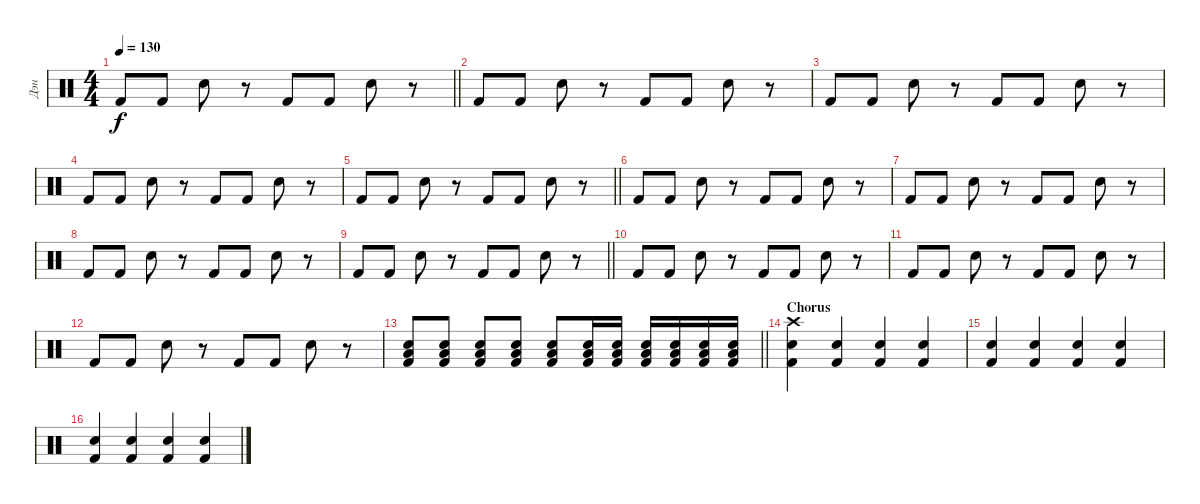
\track ("Дэн" "Дэн") {instrument percussion}
\staff {score}
\articulation defaults
\ts (4 4)
\tempo 130
\clef neutral
\barLineRight lightlight
\ks c "Kick (hit) 2".8{dy f} "Kick (hit) 2".8 "Snare (hit) 2".8
r.8 "Kick (hit) 2".8 "Kick (hit) 2".8 "Snare (hit) 2".8 r.8 |
"Kick (hit) 2".8 "Kick (hit) 2".8 "Snare (hit) 2".8 r.8 "Kick (hit) 2".8 "Kick (hit) 2".8 "Snare (hit) 2".8 r.8 |
"Kick (hit) 2".8 "Kick (hit) 2".8 "Snare (hit) 2".8 r.8 "Kick (hit) 2".8 "Kick (hit) 2".8 "Snare (hit) 2".8 r.8 |
"Kick (hit) 2".8 "Kick (hit) 2".8 "Snare (hit) 2".8 r.8 "Kick (hit) 2".8 "Kick (hit) 2".8 "Snare (hit) 2".8 r.8 |
\barLineRight lightlight "Kick (hit) 2".8 "Kick (hit) 2".8 "Snare (hit) 2".8
r.8 "Kick (hit) 2".8 "Kick (hit) 2".8 "Snare (hit) 2".8 r.8 |
"Kick (hit) 2".8 "Kick (hit) 2".8 "Snare (hit) 2".8 r.8 "Kick (hit) 2".8 "Kick (hit) 2".8 "Snare (hit) 2".8 r.8 |
"Kick (hit) 2".8 "Kick (hit) 2".8 "Snare (hit) 2".8 r.8 "Kick (hit) 2".8 "Kick (hit) 2".8 "Snare (hit) 2".8 r.8 |
"Kick (hit) 2".8 "Kick (hit) 2".8 "Snare (hit) 2".8 r.8 "Kick (hit) 2".8 "Kick (hit) 2".8 "Snare (hit) 2".8 r.8 |
\barLineRight lightlight "Kick (hit) 2".8 "Kick (hit) 2".8 "Snare (hit) 2".8
r.8 "Kick (hit) 2".8 "Kick (hit) 2".8 "Snare (hit) 2".8 r.8 |
"Kick (hit) 2".8 "Kick (hit) 2".8 "Snare (hit) 2".8 r.8 "Kick (hit) 2".8 "Kick (hit) 2".8 "Snare (hit) 2".8 r.8 |
"Kick (hit) 2".8 "Kick (hit) 2".8 "Snare (hit) 2".8 r.8 "Kick (hit) 2".8 "Kick (hit) 2".8 "Snare (hit) 2".8 r.8 |
"Kick (hit) 2".8 "Kick (hit) 2".8 "Snare (hit) 2".8 r.8 "Kick (hit) 2".8 "Kick (hit) 2".8 "Snare (hit) 2".8 r.8 |
\barLineRight lightlight
("Snare (hit) 2" "Low Tom (hit)" "Kick (hit) 2").8 ("Snare (hit) 2" "Low Tom (hit)" "Kick (hit) 2").8 ("Snare (hit) 2" "Low Tom (hit)" "Kick (hit) 2").8 ("Snare (hit) 2" "Low Tom (hit)" "Kick (hit) 2").8 ("Snare (hit) 2" "Low Tom (hit)" "Kick (hit) 2").8 ("Snare (hit) 2" "Low Tom (hit)" "Kick (hit) 2").16 ("Snare (hit) 2" "Low Tom (hit)" "Kick (hit) 2").16 ("Snare (hit) 2" "Low Tom (hit)" "Kick (hit) 2").16 ("Snare (hit) 2" "Low Tom (hit)" "Kick (hit) 2").16 ("Snare (hit) 2" "Low Tom (hit)" "Kick (hit) 2").16 ("Snare (hit) 2" "Low Tom (hit)" "Kick (hit) 2").16 |
\section ("" "Chorus")
("Snare (hit) 2" "Kick (hit) 2" "Crash high (hit)").4 ("Snare (hit) 2" "Kick (hit) 2").4 ("Snare (hit) 2" "Kick (hit) 2").4 ("Snare (hit) 2" "Kick (hit) 2").4 |
("Snare (hit) 2" "Kick (hit) 2").4 ("Snare (hit) 2" "Kick (hit) 2").4 ("Snare (hit) 2" "Kick (hit) 2").4 ("Snare (hit) 2" "Kick (hit) 2").4 |
("Snare (hit) 2" "Kick (hit) 2").4 ("Snare (hit) 2" "Kick (hit) 2").4 ("Snare (hit) 2" "Kick (hit) 2").4 ("Snare (hit) 2" "Kick (hit) 2").4
